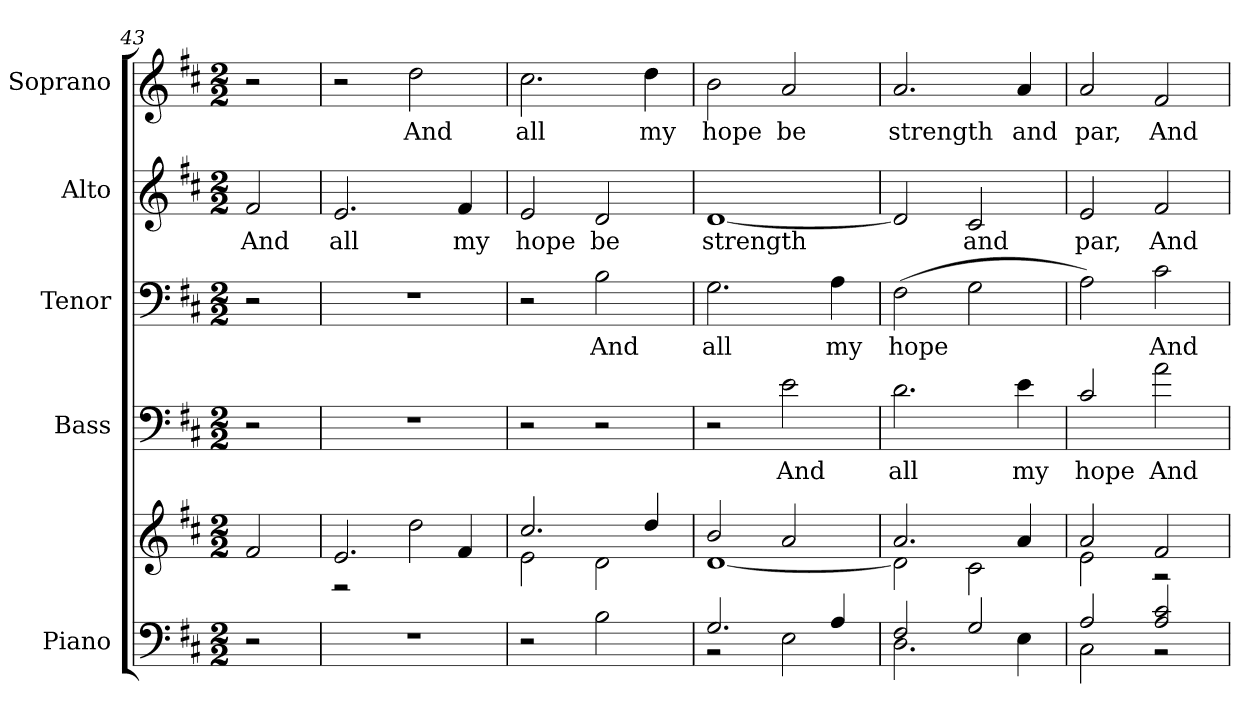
**kern	**kern	**kern	**text	**kern	**text	**kern	**text	**kern	**text
*part5	*part5	*part4	*part4	*part3	*part3	*part2	*part2	*part1	*part1
*staff6	*staff5	*staff4	*staff4	*staff3	*staff3	*staff2	*staff2	*staff1	*staff1
*I"Piano	*	*I"Bass	*	*I"Tenor	*	*I"Alto	*	*I"Soprano	*
*I'Pno.	*	*I'B.	*	*I'T.	*	*I'A.	*	*I'S.	*
*clefF4	*clefG2	*clefF4	*	*clefF4	*	*clefG2	*	*clefG2	*
*	*	*ITrd7c12	*	*	*	*	*	*	*
*k[f#c#]	*k[f#c#]	*k[f#c#]	*	*k[f#c#]	*	*k[f#c#]	*	*k[f#c#]	*
*D:	*D:	*D:	*	*D:	*	*D:	*	*D:	*
*M2/2	*M2/2	*M2/2	*	*M2/2	*	*M2/2	*	*M2/2	*
=43	=43	=43	=43	=43	=43	=43	=43	=43	=43
!	!	!	!	!	!	!	!LO:LY:b:color=#000000	!	!
2r	2f#i/	2r	.	2r	.	2f#i/	And	2r	.
=44	=44	=44	=44	=44	=44	=44	=44	=44	=44
*	*^	*	*	*	*	*	*	*	*
!	!	!	!	!	!	!	!	!LO:LY:b:color=#000000	!	!
1r	2.ei/	2r	1r	.	1r	.	2.ei/	all	2r	.
!	!	!	!	!	!	!	!	!	!	!LO:LY:b:color=#000000
.	.	2ddi\	.	.	.	.	.	.	2ddi\	And
!	!	!	!	!	!	!	!	!LO:LY:b:color=#000000	!	!
.	4f#i/	.	.	.	.	.	4f#i/	my	.	.
=45	=45	=45	=45	=45	=45	=45	=45	=45	=45	=45
!	!	!	!	!	!	!	!	!LO:LY:b:color=#000000	!	!
!	!	!	!	!	!	!	!	!	!	!LO:LY:b:color=#000000
2r	2.cc#i/	2ei\	2r	.	2r	.	2ei/	hope	2.cc#i\	all
!	!	!	!	!	!	!LO:LY:b:color=#000000	!	!	!	!
!	!	!	!	!	!	!	!	!LO:LY:b:color=#000000	!	!
2Bi\	.	2di\	2r	.	2Bi\	And	2di/	be	.	.
!	!	!	!	!	!	!	!	!	!	!LO:LY:b:color=#000000
.	4ddi/	.	.	.	.	.	.	.	4ddi\	my
!!LO:PB:g=z
=46	=46	=46	=46	=46	=46	=46	=46	=46	=46	=46
*^	*	*	*	*	*	*	*	*	*	*
!	!	!	!	!	!	!	!LO:LY:b:color=#000000	!	!	!	!
!	!	!	!	!	!	!	!	!	!LO:LY:b:color=#000000	!	!
!	!	!	!	!	!	!	!	!	!	!	!LO:LY:b:color=#000000
2.Gi/	2r	2bi/	[<1di	2r	.	2.Gi\	all	[<1di	strength	2bi\	hope
!	!	!	!	!	!LO:LY:b:color=#000000	!	!	!	!	!	!
!	!	!	!	!	!	!	!	!	!	!	!LO:LY:b:color=#000000
.	2Ei\	2ai/	.	2Ei\	And	.	.	.	.	2ai/	be
!	!	!	!	!	!	!	!LO:LY:b:color=#000000	!	!	!	!
4Ai/	.	.	.	.	.	4Ai\	my	.	.	.	.
=47	=47	=47	=47	=47	=47	=47	=47	=47	=47	=47	=47
!	!	!	!	!	!LO:LY:b:color=#000000	!	!	!	!	!	!
!	!	!	!	!	!	!	!LO:LY:b:color=#000000	!	!	!	!
!	!	!	!	!	!	!	!	!	!	!	!LO:LY:b:color=#000000
2F#i/	2.Di\	2.ai/	2di\]	2.Di\	all	(2F#i\	hope	2di/]	.	2.ai/	strength
!	!	!	!	!	!	!	!	!	!LO:LY:b:color=#000000	!	!
2Gi/	.	.	2c#i\	.	.	2Gi\	.	2c#i/	and	.	.
!	!	!	!	!	!LO:LY:b:color=#000000	!	!	!	!	!	!
!	!	!	!	!	!	!	!	!	!	!	!LO:LY:b:color=#000000
.	4Ei\	4ai/	.	4Ei\	my	.	.	.	.	4ai/	and
=48	=48	=48	=48	=48	=48	=48	=48	=48	=48	=48	=48
!	!	!	!	!	!LO:LY:b:color=#000000	!	!	!	!	!	!
!	!	!	!	!	!	!	!	!	!LO:LY:b:color=#000000	!	!
!	!	!	!	!	!	!	!	!	!	!	!LO:LY:b:color=#000000
2Ai/	2C#i\	2ai/	2ei\	2C#i/	hope	2Ai\)	.	2ei/	par,	2ai/	par,
!	!	!	!	!	!LO:LY:b:color=#000000	!	!	!	!	!	!
!	!	!	!	!	!	!	!LO:LY:b:color=#000000	!	!	!	!
!	!	!	!	!	!	!	!	!	!LO:LY:b:color=#000000	!	!
!	!	!	!	!	!	!	!	!	!	!	!LO:LY:b:color=#000000
2Ai/ 2c#i	2r	2f#i/	2r	2Ai\	And	2c#i\	And	2f#i/	And	2f#i/	And
*v	*v	*	*	*	*	*	*	*	*	*	*
*	*v	*v	*	*	*	*	*	*	*	*
=	=	=	=	=	=	=	=	=	=
*-	*-	*-	*-	*-	*-	*-	*-	*-	*-
